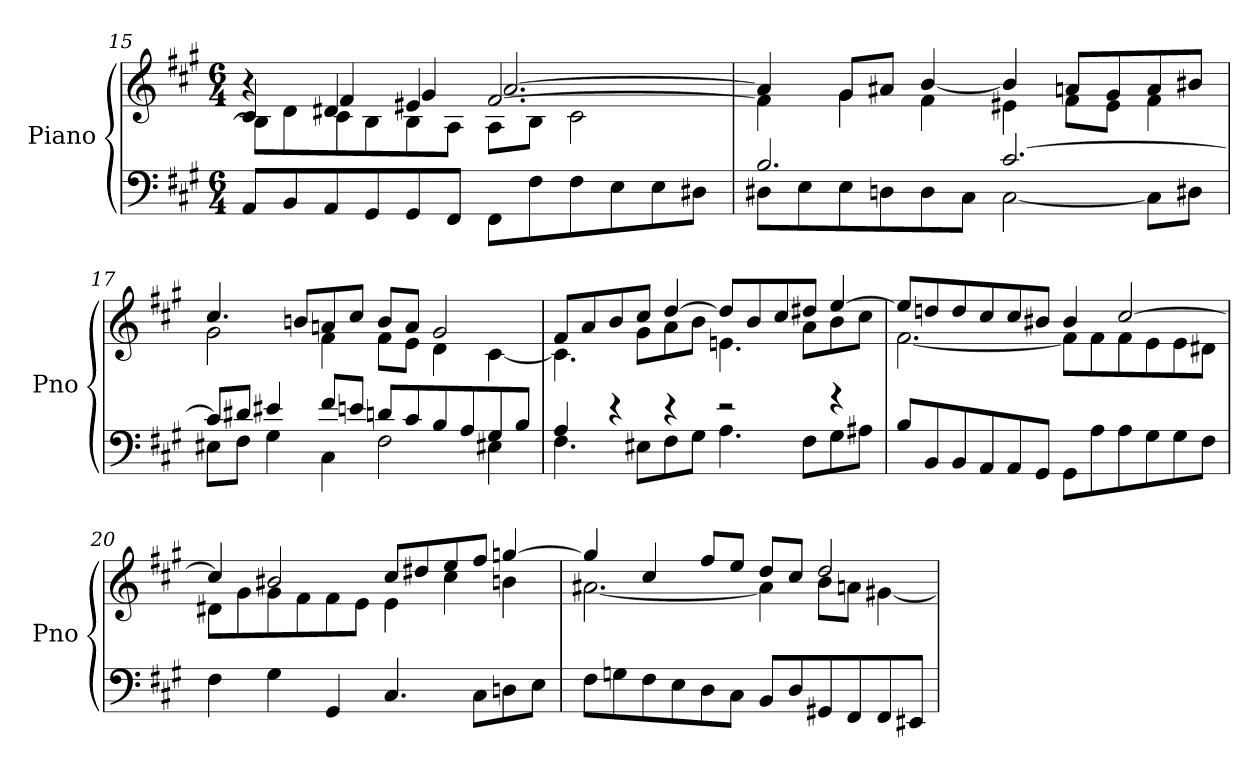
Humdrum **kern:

**kern	**kern
*part1	*part1
*staff2	*staff1
*I"Piano	*
*I'Pno	*
*clefF4	*clefG2
*k[f#c#g#]	*k[f#c#g#]
*M6/4	*M6/4
=15	=15
*	*^
*	*	*^
8AA/L	4c#/	8B\L]	4r
8BB/	.	8d\	.
8AA/	4d#X/	8c#\	4f#/
8GG#/	.	8B\	.
8GG#/	4e#X/	8B\	4g#/
8FF#/J	.	8A\J	.
8FF#\L	[2.f#/	8A\L	[2.a/
8F#\	.	8B\J	.
8F#\	.	2c#\	.
8E\	.	.	.
8E\	.	.	.
8D#X\J	.	.	.
*	*	*v	*v
!!LO:LB:g=z
=16	=16	=16
*^	*	*
2.B/	8D#X\L	4f#\]	4a/]
.	8E\	.	.
.	8E\	4g#\	8g#/L
.	8Dn\	.	8a#X/J
.	8D\	4f#\	[4b/
.	8C#\J	.	.
[2.c#/	[2C#\	4e#X\	4b/]
.	.	8f#\L	8an/L
.	.	8e#\J	8g#/
.	8C#\L]	4f#\	8a/
.	8D#X\J	.	8b#X/J
=17	=17	=17	=17
8c#/L]	8E#X\L	4.cc#/	2g#\
8d#X/J	8F#\J	.	.
4e#X/	4G#\	.	.
.	.	8bn/L	.
8f#/L	4C#\	8an/	4f#\
8en/J	.	8cc#/J	.
8dn/L	2F#\	8b/L	8f#\L
8c#/	.	8a/J	8e\J
8B/	.	2g#/	4d\
8A/	.	.	.
8G#/	4E#X\	.	[4c#\
8B/J	.	.	.
!!LO:LB:g=z	!!
=18	=18	=18	=18
4A/	4.F#\	8f#/L	4.c#\]
.	.	8a/	.
4r	.	8b/	.
.	8E#X\L	8cc#/J	8g#\L
4r	8F#\	[4dd/	8a\
.	8G#\J	.	8b\J
2r	4.A\	8dd/L]	4.en\
.	.	8b/	.
.	.	8cc#/	.
.	8F#\L	8dd#X/J	8a\L
4r	8G#\	[4ee/	8b\
.	8A#X\J	.	8cc#\J
*v	*v	*	*
=19	=19	=19
8B/L	8ee/L]	[2.f#\
8BB/	8ddn/	.
8BB/	8dd/	.
8AA/	8cc#/	.
8AA/	8cc#/	.
8GG#/J	8b#X/J	.
8GG#\L	4b#/	8f#\L]
8A\	.	8f#\
8A\	[2cc#/	8f#\
8G#\	.	8e\
8G#\	.	8e\
8F#\J	.	8d#X\J
!!LO:LB:g=z	!!
=20	=20	=20
4F#\	4cc#/]	8d#X\L
.	.	8g#\
4G#\	2b#X/	8g#\
.	.	8f#\
4GG#/	.	8f#\
.	.	8e\J
4.C#/	8cc#/L	4e\
.	8dd#X/	.
.	8ee/	4cc#\
8C#\L	8ff#/J	.
8Dn\	[4ggn/	4bn\
8E\J	.	.
=21	=21	=21
8F#\L	4gg/]	[2.a#X\
8Gn\	.	.
8F#\	4cc#/	.
8E\	.	.
8D\	8ff#/L	.
8C#\J	8ee/J	.
8BB/L	8dd/L	4a#\]
8D/	8cc#/J	.
8GG#X/	2dd/	8b\L
8FF#/	.	8an\J
8FF#/	.	[4g#X\
8EE#X/J	.	.
*	*v	*v
=	=
*-	*-
